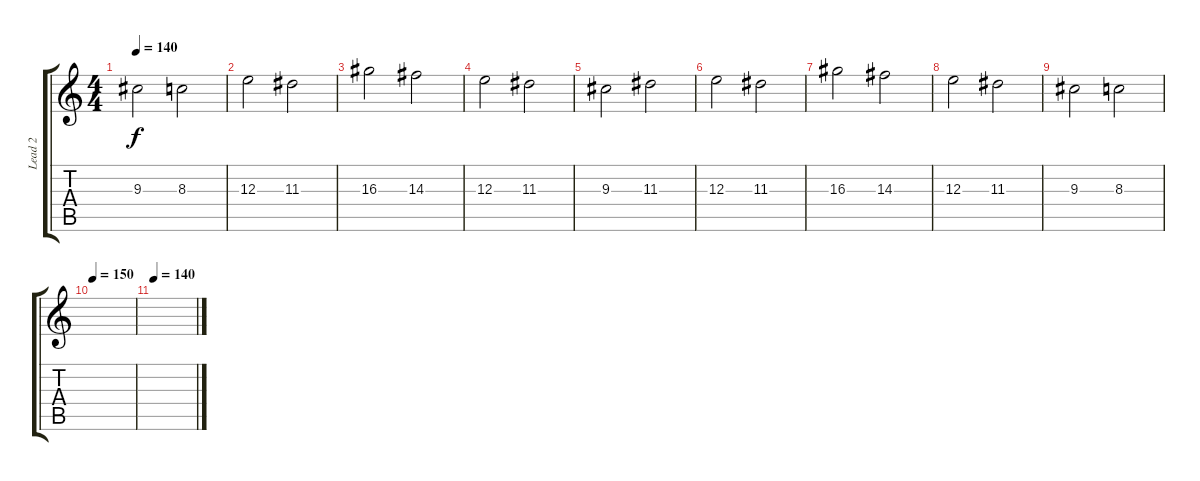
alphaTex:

\track ("Lead 2" "Lead 2") {instrument distortionguitar}
\staff {score tabs}
\tuning (Db4 Ab3 E3 B2 Gb2 Db2) {hide}
\ts (4 4)
\tempo 140
\clef g2
\ks c
9.3.2{dy f} 8.3.2 |
12.3.2 11.3.2 |
16.3.2 14.3.2 |
12.3.2 11.3.2 |
9.3.2 11.3.2 |
12.3.2 11.3.2 |
16.3.2 14.3.2 |
12.3.2 11.3.2 |
9.3.2 8.3.2 |
\tempo 150
|
\tempo 140
